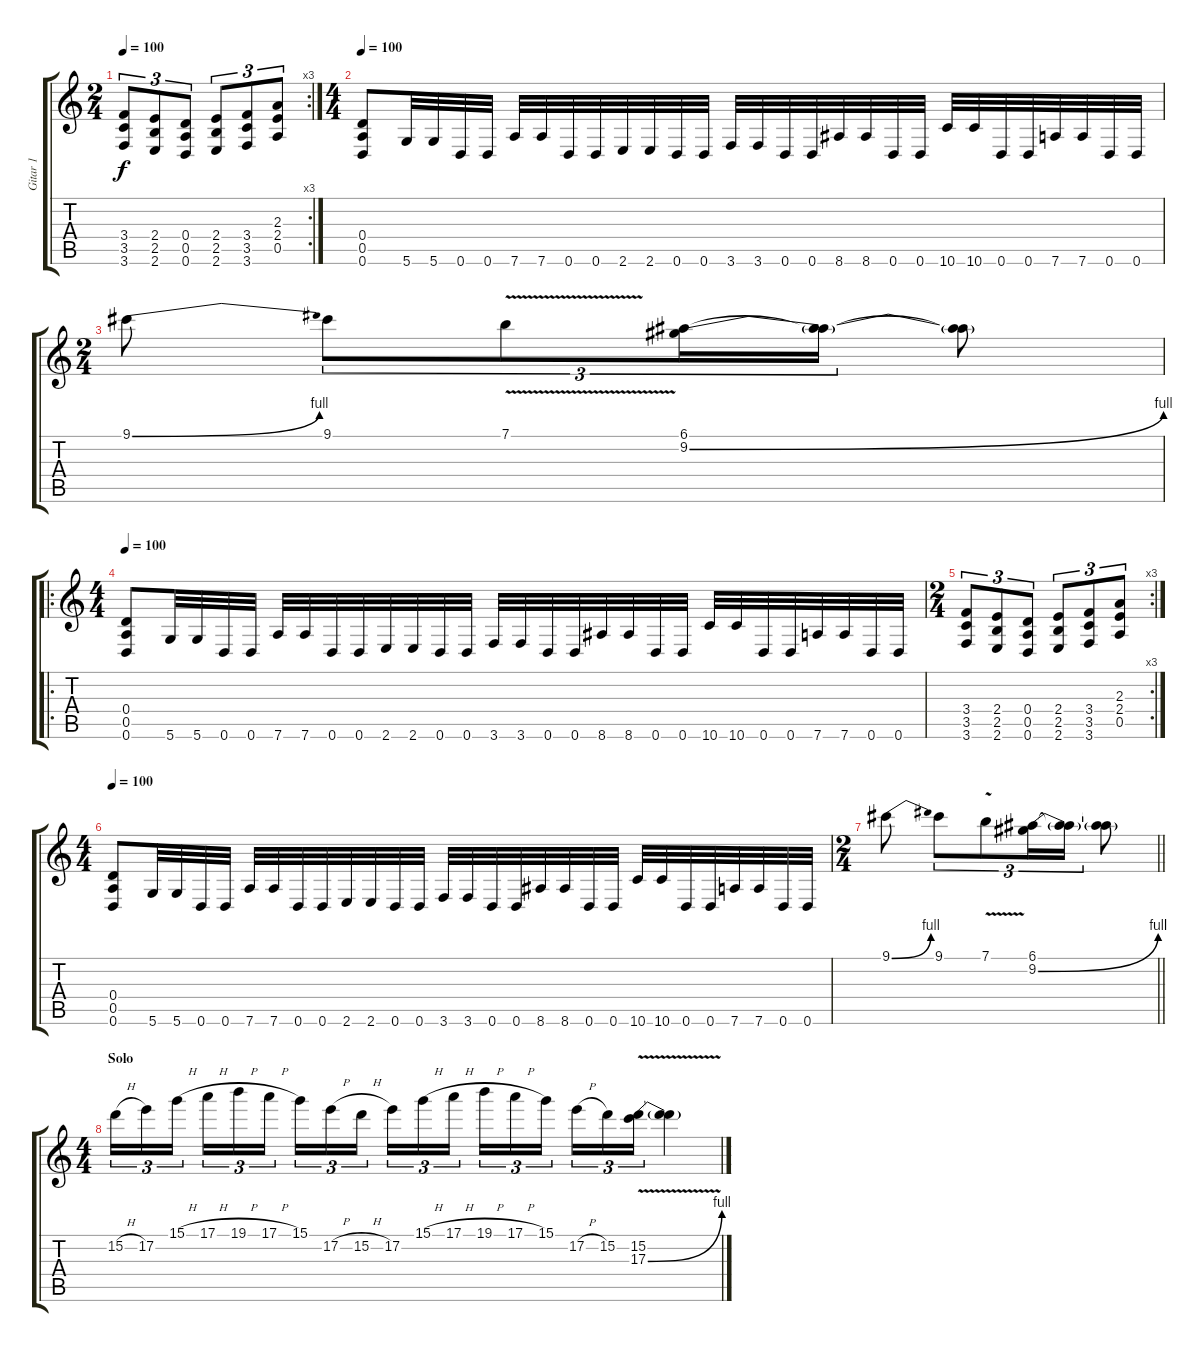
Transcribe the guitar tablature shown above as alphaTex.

\track ("Gitar 1" "Gitar 1") {instrument overdrivenguitar}
\staff {score tabs}
\tuning (E4 B3 G3 D3 A2 D2) {hide}
\rc 3
\ts (2 4)
\tempo 100
\clef g2
\ks c
(3.4 3.5 3.6).8{tu (3 2) dy f} (2.4 2.5 2.6).8{tu (3 2)} (0.4 0.5 0.6).8{tu (3 2)} (2.4 2.5 2.6).8{tu (3 2)} (3.4 3.5 3.6).8{tu (3 2)} (2.3 2.4 0.5).8{tu (3 2)} |
\ts (4 4)
\tempo 100
(0.4 0.5 0.6).8 5.6.32 5.6.32 0.6.32 0.6.32 7.6.32 7.6.32 0.6.32 0.6.32 2.6.32 2.6.32 0.6.32 0.6.32 3.6.32 3.6.32 0.6.32 0.6.32 8.6.32 8.6.32 0.6.32 0.6.32 10.6.32 10.6.32 0.6.32 0.6.32 7.6.32 7.6.32 0.6.32 0.6.32 |
\ts (2 4)
9.1{be (bend 0 0 60 4)}.8 9.1.8{tu (3 2)} 7.1{v}.8{tu (3 2)} (6.1 9.2{be (bend 0 0 60 4)}).16{tu (3 2)} (6.1{t} 9.2{t}).16{tu (3 2)} (6.1{t} 9.2{t}).8 |
\ro
\ts (4 4)
\tempo 100
(0.4 0.5 0.6).8 5.6.32 5.6.32 0.6.32 0.6.32 7.6.32 7.6.32 0.6.32 0.6.32 2.6.32 2.6.32 0.6.32 0.6.32 3.6.32 3.6.32 0.6.32 0.6.32 8.6.32 8.6.32 0.6.32 0.6.32 10.6.32 10.6.32 0.6.32 0.6.32 7.6.32 7.6.32 0.6.32 0.6.32 |
\rc 3
\ts (2 4)
(3.4 3.5 3.6).8{tu (3 2)} (2.4 2.5 2.6).8{tu (3 2)} (0.4 0.5 0.6).8{tu (3 2)} (2.4 2.5 2.6).8{tu (3 2)} (3.4 3.5 3.6).8{tu (3 2)} (2.3 2.4 0.5).8{tu (3 2)} |
\ts (4 4)
\tempo 100
(0.4 0.5 0.6).8 5.6.32 5.6.32 0.6.32 0.6.32 7.6.32 7.6.32 0.6.32 0.6.32 2.6.32 2.6.32 0.6.32 0.6.32 3.6.32 3.6.32 0.6.32 0.6.32 8.6.32 8.6.32 0.6.32 0.6.32 10.6.32 10.6.32 0.6.32 0.6.32 7.6.32 7.6.32 0.6.32 0.6.32 |
\ts (2 4)
\barLineRight lightlight
9.1{be (bend 0 0 60 4)}.8 9.1.8{tu (3 2)} 7.1{v}.8{tu (3 2)} (6.1 9.2{be (bend 0 0 60 4)}).16{tu (3 2)} (6.1{t} 9.2{t}).16{tu (3 2)} (6.1{t} 9.2{t}).8 |
\ts (4 4)
\section ("" "Solo")
15.2{h}.16{tu (3 2)} 17.2.16{tu (3 2)} 15.1{h}.16{tu (3 2) beam splitsecondary} 17.1{h}.16{tu (3 2)} 19.1{h}.16{tu (3 2)} 17.1{h}.16{tu (3 2)} 15.1.16{tu (3 2)} 17.2{h}.16{tu (3 2)} 15.2{h}.16{tu (3 2) beam splitsecondary} 17.2.16{tu (3 2)} 15.1{h}.16{tu (3 2)} 17.1{h}.16{tu (3 2)} 19.1{h}.16{tu (3 2)} 17.1{h}.16{tu (3 2)} 15.1.16{tu (3 2) beam splitsecondary} 17.2{h}.16{tu (3 2)} 15.2.16{tu (3 2)} (15.2{v} 17.3{be (bend 0 0 60 4) v}).16{tu (3 2)} (15.2{t} 17.3{t}).4
